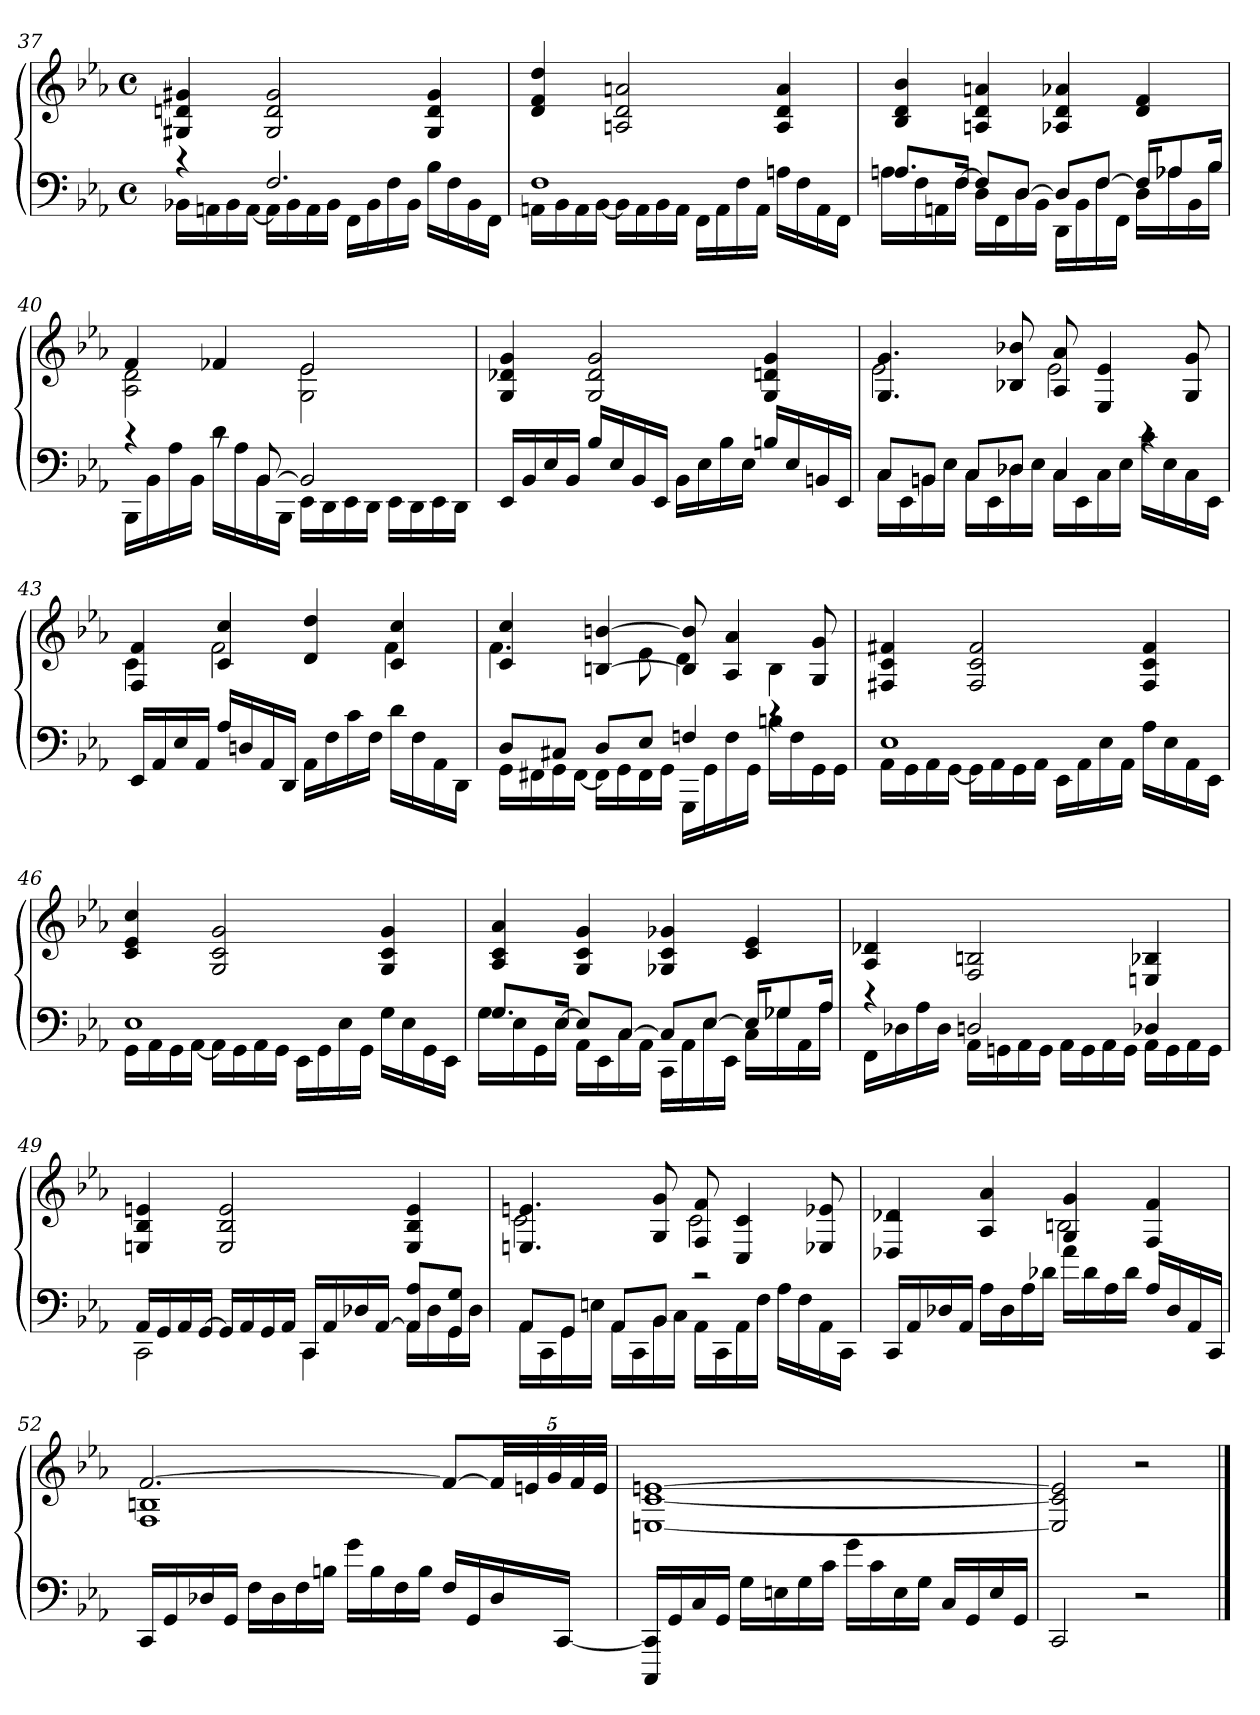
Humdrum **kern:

**kern	**kern
*part1	*part1
*staff2	*staff1
*clefF4	*clefG2
*k[b-e-a-]	*k[b-e-a-]
*c:	*c:
*M4/4	*M4/4
*met(c)	*met(c)
=37	=37
*^	*
4rc	16BB-XLL	4G#X 4dn 4g#X
.	16AAn	.
.	16BB-	.
.	[16AAJJ	.
2.F	16AALL]	2G# 2d 2g#
.	16BB-	.
.	16AA	.
.	16BB-JJ	.
.	16FFLL	.
.	16BB-	.
.	16F	.
.	16BB-JJ	.
.	16B-LL	4G# 4d 4g#
.	16F	.
.	16BB-	.
.	16FFJJ	.
=38	=38	=38
1F	16AAnLL	4d 4f 4dd
.	16BB-	.
.	16AA	.
.	[16BB-JJ	.
.	16BB-LL]	2An 2d 2an
.	16AA	.
.	16BB-	.
.	16AAJJ	.
.	16FFLL	.
.	16AA	.
.	16F	.
.	16AAJJ	.
.	16AnLL	4A 4d 4a
.	16F	.
.	16AA	.
.	16FFJJ	.
=39	=39	=39
8.AnL	16ALL	4B- 4d 4b-
.	16F	.
.	16AAn	.
[16FJk	16FJJ	.
8FL]	16DLL	4An 4d 4an
.	16FF	.
[8DJ	16D	.
.	16BB-JJ	.
8DL]	16DDLL	4A-X 4d 4a-X
.	16BB-	.
[8FJ	16F	.
.	16FFJJ	.
16FKL]	16DLL	4d 4f
8A-X	16A-X	.
.	16BB-	.
16B-Jk	16B-JJ	.
=40	=40	=40
*	*	*^
4rc	16BBB-LL	4f	2A- 2d
.	16BB-	.	.
.	16A-	.	.
.	16BB-JJ	.	.
8rc	16dLL	4f-X	.
.	16A-	.	.
[8BB-	16BB-	.	.
.	16BBB-JJ	.	.
2BB-]	16EE-LL	2e-	2G 2e-
.	16DD	.	.
.	16EE-	.	.
.	16DDJJ	.	.
.	16EE-LL	.	.
.	16DD	.	.
.	16EE-	.	.
.	16DDJJ	.	.
*v	*v	*	*
*	*v	*v
=41	=41
16EE-LL	4G 4d-X 4g
16BB-	.
16E-	.
16BB-JJ	.
16B-LL	2G 2d- 2g
16E-	.
16BB-	.
16EE-JJ	.
16BB-LL	.
16E-	.
16B-	.
16E-JJ	.
16BnLL	4G 4dn 4g
16E-	.
16BBn	.
16EE-JJ	.
=42	=42
*^	*^
8CL	16CLL	4.G 4.g	2e-
.	16EE-	.	.
8BBnJ	16BBn	.	.
.	16E-JJ	.	.
8CL	16CLL	.	.
.	16EE-	.	.
8D-XJ	16D-X	8B-X 8b-X	.
.	16E-JJ	.	.
4C	16CLL	8A- 8a-	2e-
.	16EE-	.	.
.	16C	4E- 4e-	.
.	16E-JJ	.	.
4rc	16cLL	.	.
.	16E-	.	.
.	16C	8G 8g	.
.	16EE-JJ	.	.
*v	*v	*	*
=43	=43	=43
16EE-LL	4F 4f	4c
16AA-	.	.
16E-	.	.
16AA-JJ	.	.
16A-LL	4c 4cc	2f
16Dn	.	.
16AA-	.	.
16DDJJ	.	.
16AA-LL	4d 4dd	.
16F	.	.
16c	.	.
16FJJ	.	.
16dLL	4c 4cc	4f
16F	.	.
16AA-	.	.
16DDJJ	.	.
=44	=44	=44
*^	*	*
8DL	16GGLL	4c 4cc	4.f
.	16FF#X	.	.
8C#XJ	16GG	.	.
.	[16FF#JJ	.	.
8DL	16FF#LL]	[4Bn [4bn	.
.	16GG	.	.
8E-J	16FF#	.	8e-
.	16GGJJ	.	.
4Fn	16GGGLL	8B] 8b]	4d
.	16GG	.	.
.	16F	4A- 4a-	.
.	16GGJJ	.	.
4rc	16BnLL	.	4B
.	16F	.	.
.	16GG	8G 8g	.
.	16GGJJ	.	.
*	*	*v	*v
=45	=45	=45
1E-	16AA-LL	4F#X 4c 4f#X
.	16GG	.
.	16AA-	.
.	[16GGJJ	.
.	16GGLL]	2F# 2c 2f#
.	16AA-	.
.	16GG	.
.	16AA-JJ	.
.	16EE-LL	.
.	16AA-	.
.	16E-	.
.	16AA-JJ	.
.	16A-LL	4F# 4c 4f#
.	16E-	.
.	16AA-	.
.	16EE-JJ	.
=46	=46	=46
1E-	16GGLL	4c 4e- 4cc
.	16AA-	.
.	16GG	.
.	[16AA-JJ	.
.	16AA-LL]	2G 2c 2g
.	16GG	.
.	16AA-	.
.	16GGJJ	.
.	16EE-LL	.
.	16GG	.
.	16E-	.
.	16GGJJ	.
.	16GLL	4G 4c 4g
.	16E-	.
.	16GG	.
.	16EE-JJ	.
=47	=47	=47
8.GL	16GLL	4A- 4c 4a-
.	16E-	.
.	16GG	.
[16E-Jk	16E-JJ	.
8E-L]	16AA-LL	4G 4c 4g
.	16EE-	.
[8CJ	16C	.
.	16AA-JJ	.
8CL]	16CCLL	4G-X 4c 4g-X
.	16AA-	.
[8E-J	16E-	.
.	16EE-JJ	.
16E-KL]	16CLL	4c 4e-
8G-X	16G-X	.
.	16AA-	.
16A-Jk	16A-JJ	.
=48	=48	=48
4rc	16FFLL	4A- 4d-X
.	16D-X	.
.	16A-	.
.	16D-JJ	.
2Dn	16AA-LL	2F 2Bn
.	16GGn	.
.	16AA-	.
.	16GGJJ	.
.	16AA-LL	.
.	16GG	.
.	16AA-	.
.	16GGJJ	.
4D-X	16AA-LL	4En 4B-X
.	16GG	.
.	16AA-	.
.	16GGJJ	.
=49	=49	=49
16AA-LL	2CC	4En 4B- 4en
16GG	.	.
16AA-	.	.
[16GGJJ	.	.
16GGLL]	.	2E 2B- 2e
16AA-	.	.
16GG	.	.
16AA-JJ	.	.
16CCLL	4CC	.
16AA-	.	.
16D-X	.	.
[16AA-JJ	.	.
8AA-] 8A-L	16AA-LL	4E 4B- 4e
.	16D-	.
8GG 8GJ	16GG	.
.	16D-JJ	.
=50	=50	=50
*	*	*^
8AA-L	16AA-LL	4.En 4.en	2c
.	16CC	.	.
8GGJ	16GG	.	.
.	16EnJJ	.	.
8AA-L	16AA-LL	.	.
.	16CC	.	.
8BB-J	16BB-	8G 8g	.
.	16CJJ	.	.
2rc	16AA-LL	8F 8f	2c
.	16CC	.	.
.	16AA-	4C 4c	.
.	16FJJ	.	.
.	16A-LL	.	.
.	16F	.	.
.	16AA-	8E-X 8e-X	.
.	16CCJJ	.	.
*v	*v	*	*
=51	=51	=51
16CCLL	4D-X 4d-X	2rc
16AA-	.	.
16D-X	.	.
16AA-JJ	.	.
16A-LL	4A- 4a-	.
16D-	.	.
16A-	.	.
16d-XJJ	.	.
16a-LL	4G 4g	2Bn
16d-	.	.
16A-	.	.
16d-JJ	.	.
16A-LL	4F 4f	.
16D-	.	.
16AA-	.	.
16CCJJ	.	.
=52	=52	=52
16CCLL	[2.f	1F 1Bn
16GG	.	.
16D-X	.	.
16GGJJ	.	.
16FLL	.	.
16D-	.	.
16F	.	.
16BnJJ	.	.
16gLL	.	.
16B	.	.
16F	.	.
16BJJ	.	.
16FLL	8fL_	.
16GG	.	.
16D-	40fLL]	.
.	40en	.
.	40g	.
[16CCJJ	.	.
.	40f	.
.	40eJJJ	.
*	*v	*v
=53	=53
16CCC 16CC]LL	[1En [1c [1en
16GG	.
16C	.
16GGJJ	.
16GLL	.
16En	.
16G	.
16cJJ	.
16gLL	.
16c	.
16E	.
16GJJ	.
16CLL	.
16GG	.
16E	.
16GGJJ	.
=54	=54
2CC	2E] 2c] 2e]
2r	2r
==	==
*-	*-
